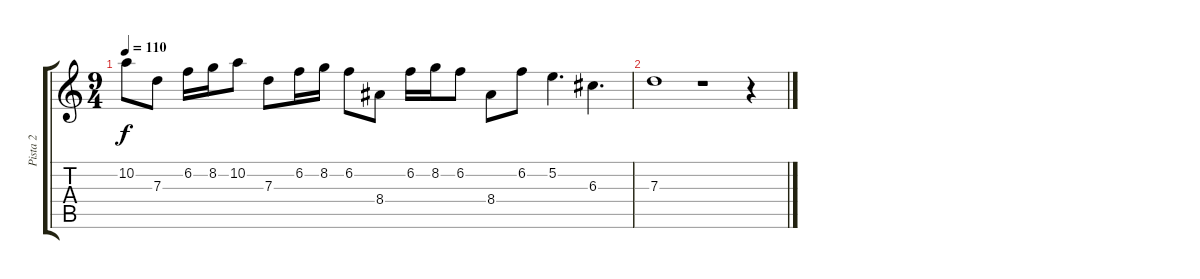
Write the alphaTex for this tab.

\track ("Pista 2" "Pista 2") {instrument acousticguitarsteel}
\staff {score tabs}
\tuning (E4 B3 G3 D3 A2 E2) {hide}
\ts (9 4)
\tempo 110
\clef g2
\ks c
10.2.8{dy f} 7.3.8 6.2.16 8.2.16 10.2.8 7.3.8 6.2.16 8.2.16 6.2.8 8.4.8 6.2.16 8.2.16 6.2.8 8.4.8 6.2.8 5.2.4{d} 6.3.4{d} |
7.3.1 r.1 r.4
